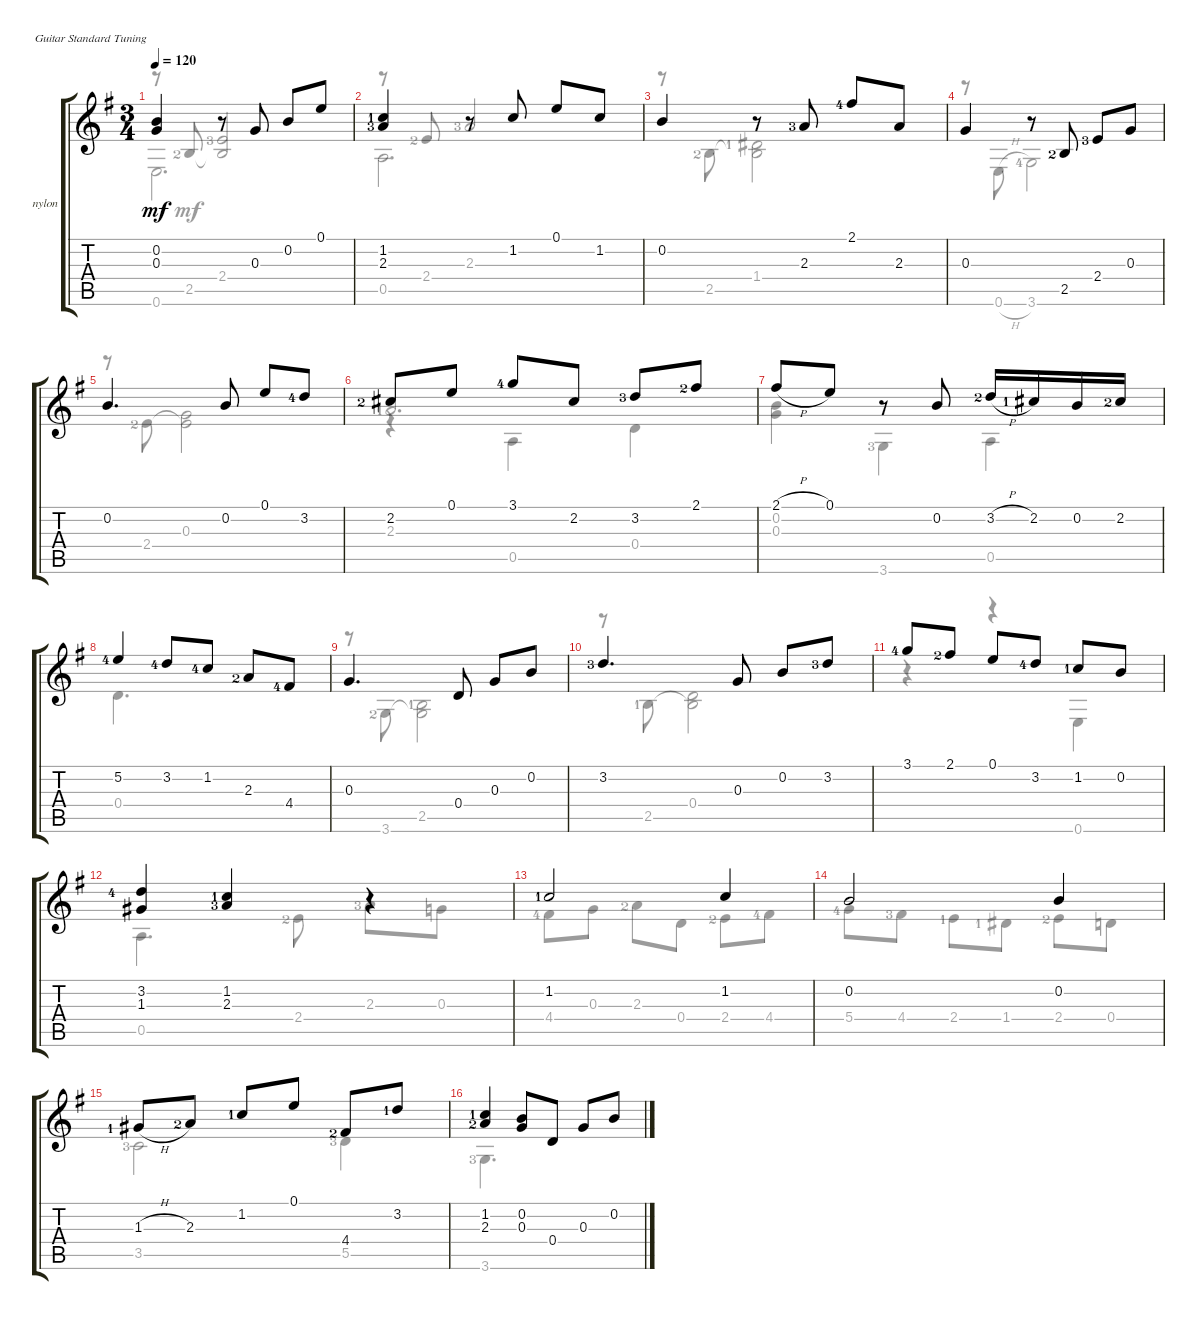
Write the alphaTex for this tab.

\defaultSystemsLayout 4
\bracketExtendMode groupsimilarinstruments
\firstSystemTrackNameOrientation horizontal
\otherSystemsTrackNameOrientation horizontal
\track ("nylon" "nylon") {instrument acousticguitarsteel}
\staff {score tabs}
\tuning (E4 B3 G3 D3 A2 E2)
\voice
\ts (3 4)
\tempo 120
\clef g2
\ks g
(0.2 0.3).4{dy mf} r.8 0.3.8 0.2.8 0.1.8 |
(1.2{lf 2} 2.3{lf 4}).4 r.8 1.2.8 0.1.8 1.2.8 |
0.2.4 r.8 2.3{lf 4}.8 2.1{lf 5}.8 2.3.8 |
0.3.4 r.8 2.5{lf 3}.8 2.4{lf 4}.8 0.3.8 |
0.2.4{d} 0.2.8 0.1.8 3.2{lf 5}.8 |
2.2{lf 3}.8 0.1.8 3.1{lf 5}.8 2.2.8 3.2{lf 4}.8 2.1{lf 3}.8 |
2.1{h}.8 0.1.8 r.8 0.2.8 3.2{h lf 3}.16 2.2{lf 2}.16 0.2.16 2.2{lf 3}.16 |
5.2{lf 5}.4 3.2{lf 5}.8 1.2{lf 5}.8 2.3{lf 3}.8 4.4{lf 5}.8 |
0.3.4{d} 0.4.8 0.3.8 0.2.8 |
3.2{lf 4}.4{d} 0.3.8 0.2.8 3.2{lf 4}.8 |
3.1{lf 5}.8 2.1{lf 3}.8 0.1.8 3.2{lf 5}.8 1.2{lf 2}.8 0.2.8 |
(3.2{lf 5} 1.3).4 (1.2{lf 2} 2.3{lf 4}).4 r.4 |
1.2{lf 2}.2 1.2.4 |
0.2.2 0.2.4 |
1.3{h lf 2}.8 2.3{lf 3}.8 1.2{lf 2}.8 0.1.8 4.4{lf 3}.8 3.2{lf 2}.8 |
(1.2{lf 2} 2.3{lf 3}).4 (0.3 0.2).8 0.4.8 0.3.8 0.2.8
\voice
\clef g2
\ottava regular
\simile none
\ks g
r.8{dy mf beam invert} 2.5{lf 3}.8{beam invert} (2.5{t} 2.4{lf 4}).2{beam invert} |
r.8{beam invert} 2.4{lf 3}.8{beam invert} 2.3{lf 4}.2{beam invert} |
r.8 2.5{lf 3}.8 (2.5{t} 1.4{lf 2}).2 |
r.8 0.6{h}.8 3.6{lf 5}.2 |
r.8 2.4{lf 3}.8 (2.4{t} 0.3).2 |
2.3{lf 2}.2{d beam invert} |
(0.2 0.3).4 3.6{lf 4}.4 0.5.4 |
0.4.4{d} |
r.8 3.6{lf 3}.8 (2.5{lf 2} 3.6{t}).2 |
r.8 2.5{lf 2}.8 (2.5{t} 0.4).2 |
r.4 r.4 0.6.4 |
0.5.4{d} 2.4{lf 3}.8 2.3{lf 4}.8 0.3.8 |
4.4{lf 5}.8 0.3.8 2.3{lf 3}.8 0.4.8 2.4{lf 3}.8 4.4{lf 5}.8 |
5.4{lf 5}.8 4.4{lf 4}.8 2.4{lf 2}.8 1.4{lf 2}.8 2.4{lf 3}.8 0.4.8 |
3.5{lf 4}.2 5.5{lf 4}.4 |
3.6{lf 4}.4{d}
\voice
\clef g2
\ottava regular
\simile none
\ks g
0.6.2{d dy mf} |
0.5.2{d} |
|
|
|
r.4 0.5.4 0.4.4 |
|
|
|
|
|
|
|
|
|
